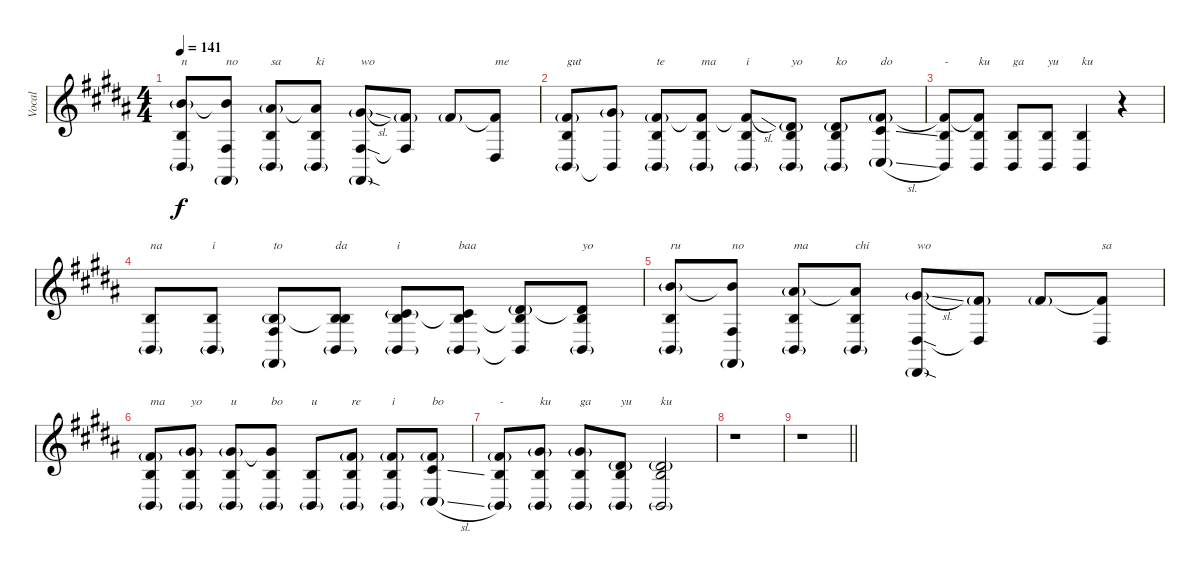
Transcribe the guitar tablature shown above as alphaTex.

\track ("Vocal" "Vocal") {instrument clarinet}
\staff {score}
\tuning (E4 B3 G3 D3 A2 E2 B1) {hide}
\ts (4 4)
\tempo 141
\clef g2
\ks b
(7.1{g} 0.2 2.5{g}).8{txt "n" dy f} (7.1{t} 4.4 2.6{g}).8{txt "no"} (6.1{g} 0.2 2.5{g}).8{txt "sa"} (6.1{t} 0.2 2.5{g}).8{txt "ki"} (4.1{sl g} 4.4{sod} 2.6{sod g}).8{txt "wo"} (2.1{g} 4.4{t}).8 2.1{g}.8 (2.1{t} 1.4).8{txt "me"} |
(2.1{g} 0.2 2.5{g}).8{txt "gut"} (4.1{g} 2.5{t}).8 (0.2 11.3{g} 2.5{g}).8{txt "te"} (0.2 11.3{t} 2.5{g}).8{txt "ma"} (0.2 11.3{sl t} 2.5{g}).8{txt "i"} (0.2 8.3{g} 2.5{g}).8{txt "yo"} (0.2 8.3{g} 2.5{g}).8{txt "ko"} (2.1{g} 2.2{sl} 4.5{sl g}).8{txt "do"} |
(2.1{t} 0.2 2.5).8{txt "-"} (2.1{t} 0.2 2.5).8{txt "ku"} (0.2 2.5).8{txt "ga"} (0.2 2.5).8{txt "yu"} (0.2 2.5).4{txt "ku"} r.4 |
(0.2 2.5{g}).8{txt "na"} (0.2 2.5{g}).8{txt "i"} (4.3{g} 4.4 2.6{g}).8{txt "to"} (0.2 4.3{t} 2.5{g}).8{txt "da"} (0.2 6.3{g} 2.5{g}).8{txt "i"} (0.2 6.3{t} 2.5{g}).8{txt "baa"} (0.2{t} 8.3{g} 2.5{t}).8 (0.2 8.3{t} 2.5{g}).8{txt "yo"} |
(7.1{g} 0.2 2.5{g}).8{txt "ru"} (7.1{t} 4.4 2.6{g}).8{txt "no"} (6.1{g} 0.2 2.5{g}).8{txt "ma"} (6.1{t} 0.2 2.5{g}).8{txt "chi"} (4.1{sl g} 1.4{sod} 4.7{sod g}).8{txt "wo"} (2.1{g} 1.4{t}).8 2.1{g}.8 (2.1{t} 1.4).8{txt "sa"} |
(2.1{g} 0.2 2.5{g}).8{txt "ma"} (4.1{g} 0.2 2.5{g}).8{txt "yo"} (4.1{g} 0.2 2.5{g}).8{txt "u"} (4.1{t} 0.2 2.5{g}).8{txt "bo"} (0.2 2.5{g}).8{txt "u"} (2.1{g} 0.2 2.5{g}).8{txt "re"} (2.1{g} 0.2 2.5{g}).8{txt "i"} (2.1{g} 2.2{sl} 4.5{sl g}).8{txt "bo"} |
(2.1{g} 0.2 2.5{g}).8{txt "-"} (4.1{g} 0.2 2.5{g}).8{txt "ku"} (4.1{g} 0.2 2.5{g}).8{txt "ga"} (0.2 8.3{g} 2.5{g}).8{txt "yu"} (0.2 8.3{g} 2.5{g}).2{txt "ku"} |
r.1 |
\barLineRight lightlight
r.1
